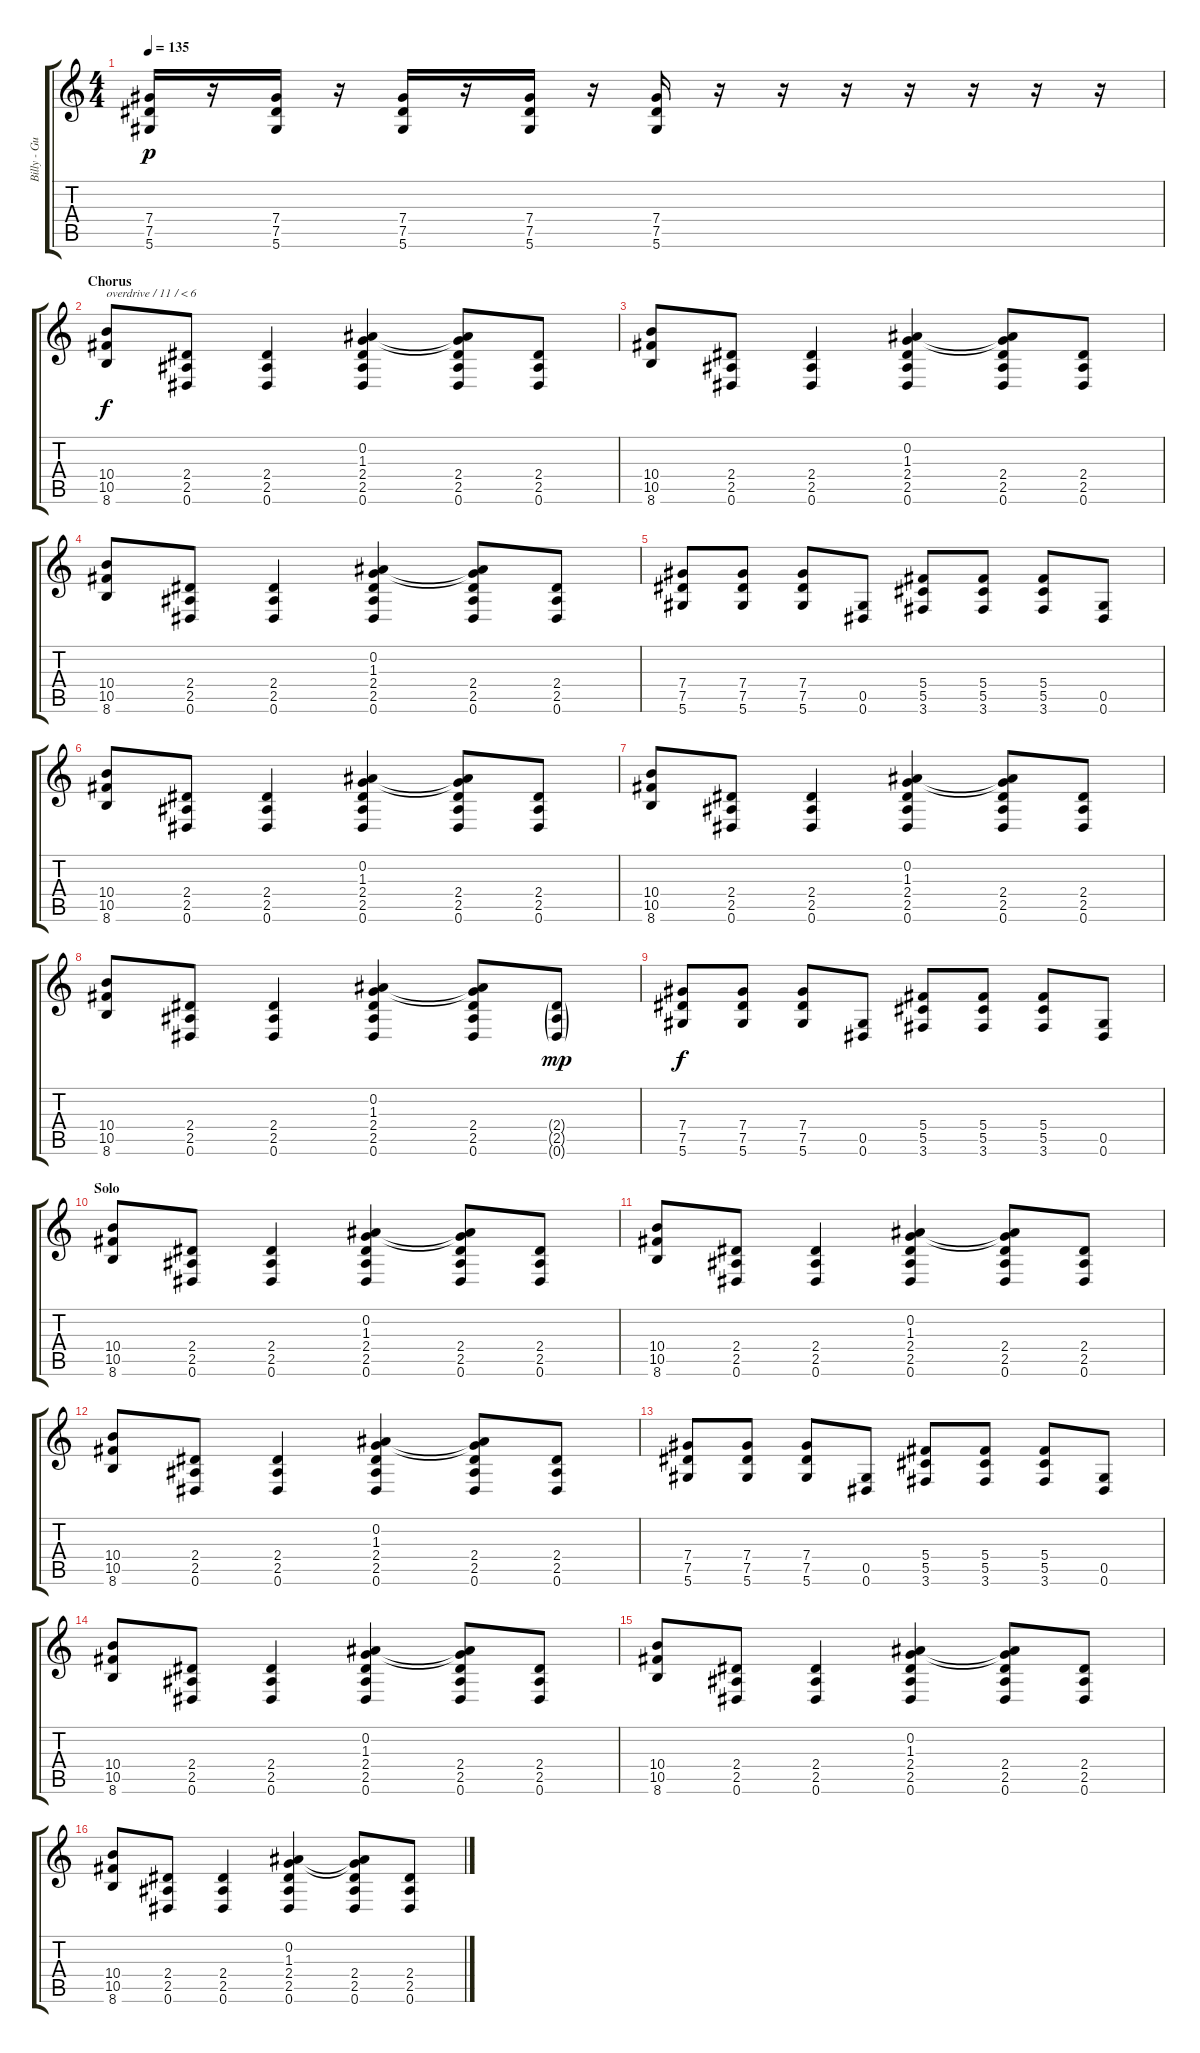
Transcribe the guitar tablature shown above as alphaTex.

\track ("Billy - Guitar I" "Billy - Gu") {instrument overdrivenguitar}
\staff {score tabs}
\tuning (Eb4 Bb3 Gb3 Db3 Ab2 Eb2) {hide}
\ts (4 4)
\tempo 135
\clef g2
\ks c
(7.4 7.5 5.6).16{dy p} r.16 (7.4 7.5 5.6).16 r.16 (7.4 7.5 5.6).16 r.16 (7.4 7.5 5.6).16 r.16 (7.4 7.5 5.6).16 r.16 r.16 r.16 r.16 r.16 r.16 r.16 |
\section ("" "Chorus")
(10.4 10.5 8.6).8{txt "overdrive / 11 / < 6" dy f volume 11 instrument overdrivenguitar} (2.4 2.5 0.6).8 (2.4 2.5 0.6).4 (0.2 1.3 2.4 2.5 0.6).4 (0.2{t} 1.3{t} 2.4 2.5 0.6).8 (2.4 2.5 0.6).8 |
(10.4 10.5 8.6).8 (2.4 2.5 0.6).8 (2.4 2.5 0.6).4 (0.2 1.3 2.4 2.5 0.6).4 (0.2{t} 1.3{t} 2.4 2.5 0.6).8 (2.4 2.5 0.6).8 |
(10.4 10.5 8.6).8 (2.4 2.5 0.6).8 (2.4 2.5 0.6).4 (0.2 1.3 2.4 2.5 0.6).4 (0.2{t} 1.3{t} 2.4 2.5 0.6).8 (2.4 2.5 0.6).8 |
(7.4 7.5 5.6).8 (7.4 7.5 5.6).8 (7.4 7.5 5.6).8 (0.5 0.6).8 (5.4 5.5 3.6).8 (5.4 5.5 3.6).8 (5.4 5.5 3.6).8 (0.5 0.6).8 |
(10.4 10.5 8.6).8 (2.4 2.5 0.6).8 (2.4 2.5 0.6).4 (0.2 1.3 2.4 2.5 0.6).4 (0.2{t} 1.3{t} 2.4 2.5 0.6).8 (2.4 2.5 0.6).8 |
(10.4 10.5 8.6).8 (2.4 2.5 0.6).8 (2.4 2.5 0.6).4 (0.2 1.3 2.4 2.5 0.6).4 (0.2{t} 1.3{t} 2.4 2.5 0.6).8 (2.4 2.5 0.6).8 |
(10.4 10.5 8.6).8 (2.4 2.5 0.6).8 (2.4 2.5 0.6).4 (0.2 1.3 2.4 2.5 0.6).4 (0.2{t} 1.3{t} 2.4 2.5 0.6).8 (2.4{g} 2.5{g} 0.6{g}).8{dy mp} |
(7.4 7.5 5.6).8{dy f} (7.4 7.5 5.6).8 (7.4 7.5 5.6).8 (0.5 0.6).8 (5.4 5.5 3.6).8 (5.4 5.5 3.6).8 (5.4 5.5 3.6).8 (0.5 0.6).8 |
\section ("" "Solo")
(10.4 10.5 8.6).8 (2.4 2.5 0.6).8 (2.4 2.5 0.6).4 (0.2 1.3 2.4 2.5 0.6).4 (0.2{t} 1.3{t} 2.4 2.5 0.6).8 (2.4 2.5 0.6).8 |
(10.4 10.5 8.6).8 (2.4 2.5 0.6).8 (2.4 2.5 0.6).4 (0.2 1.3 2.4 2.5 0.6).4 (0.2{t} 1.3{t} 2.4 2.5 0.6).8 (2.4 2.5 0.6).8 |
(10.4 10.5 8.6).8 (2.4 2.5 0.6).8 (2.4 2.5 0.6).4 (0.2 1.3 2.4 2.5 0.6).4 (0.2{t} 1.3{t} 2.4 2.5 0.6).8 (2.4 2.5 0.6).8 |
(7.4 7.5 5.6).8 (7.4 7.5 5.6).8 (7.4 7.5 5.6).8 (0.5 0.6).8 (5.4 5.5 3.6).8 (5.4 5.5 3.6).8 (5.4 5.5 3.6).8 (0.5 0.6).8 |
(10.4 10.5 8.6).8 (2.4 2.5 0.6).8 (2.4 2.5 0.6).4 (0.2 1.3 2.4 2.5 0.6).4 (0.2{t} 1.3{t} 2.4 2.5 0.6).8 (2.4 2.5 0.6).8 |
(10.4 10.5 8.6).8 (2.4 2.5 0.6).8 (2.4 2.5 0.6).4 (0.2 1.3 2.4 2.5 0.6).4 (0.2{t} 1.3{t} 2.4 2.5 0.6).8 (2.4 2.5 0.6).8 |
(10.4 10.5 8.6).8 (2.4 2.5 0.6).8 (2.4 2.5 0.6).4 (0.2 1.3 2.4 2.5 0.6).4 (0.2{t} 1.3{t} 2.4 2.5 0.6).8 (2.4 2.5 0.6).8
